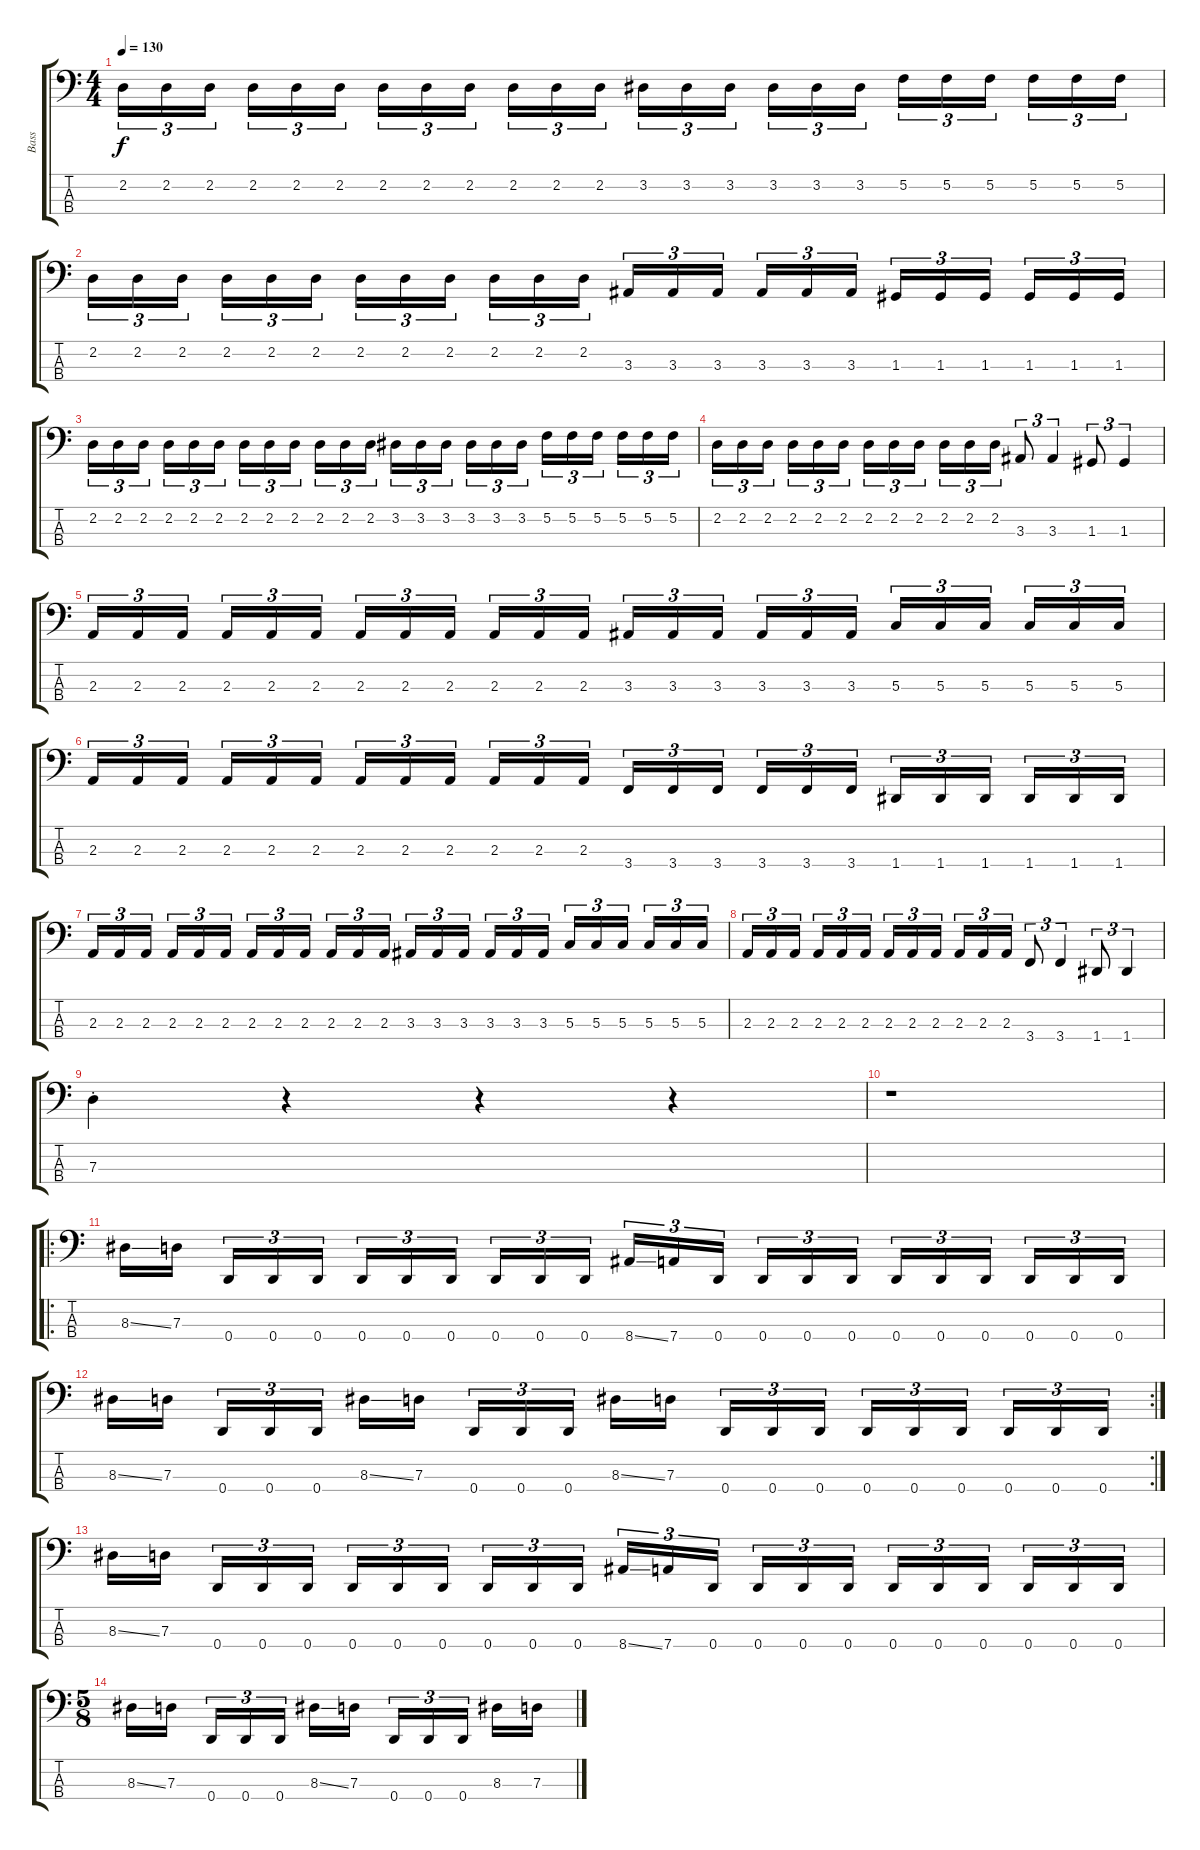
\track ("Bass" "Bass") {instrument electricbasspick}
\staff {score tabs}
\tuning (F2 C2 G1 D1) {hide}
\ts (4 4)
\tempo 130
\clef f4
\ks c
2.2.16{tu (3 2) dy f} 2.2.16{tu (3 2)} 2.2.16{tu (3 2)} 2.2.16{tu (3 2)} 2.2.16{tu (3 2)} 2.2.16{tu (3 2)} 2.2.16{tu (3 2)} 2.2.16{tu (3 2)} 2.2.16{tu (3 2)} 2.2.16{tu (3 2)} 2.2.16{tu (3 2)} 2.2.16{tu (3 2)} 3.2.16{tu (3 2)} 3.2.16{tu (3 2)} 3.2.16{tu (3 2)} 3.2.16{tu (3 2)} 3.2.16{tu (3 2)} 3.2.16{tu (3 2)} 5.2.16{tu (3 2)} 5.2.16{tu (3 2)} 5.2.16{tu (3 2)} 5.2.16{tu (3 2)} 5.2.16{tu (3 2)} 5.2.16{tu (3 2)} |
2.2.16{tu (3 2)} 2.2.16{tu (3 2)} 2.2.16{tu (3 2)} 2.2.16{tu (3 2)} 2.2.16{tu (3 2)} 2.2.16{tu (3 2)} 2.2.16{tu (3 2)} 2.2.16{tu (3 2)} 2.2.16{tu (3 2)} 2.2.16{tu (3 2)} 2.2.16{tu (3 2)} 2.2.16{tu (3 2)} 3.3.16{tu (3 2)} 3.3.16{tu (3 2)} 3.3.16{tu (3 2)} 3.3.16{tu (3 2)} 3.3.16{tu (3 2)} 3.3.16{tu (3 2)} 1.3.16{tu (3 2)} 1.3.16{tu (3 2)} 1.3.16{tu (3 2)} 1.3.16{tu (3 2)} 1.3.16{tu (3 2)} 1.3.16{tu (3 2)} |
2.2.16{tu (3 2)} 2.2.16{tu (3 2)} 2.2.16{tu (3 2)} 2.2.16{tu (3 2)} 2.2.16{tu (3 2)} 2.2.16{tu (3 2)} 2.2.16{tu (3 2)} 2.2.16{tu (3 2)} 2.2.16{tu (3 2)} 2.2.16{tu (3 2)} 2.2.16{tu (3 2)} 2.2.16{tu (3 2)} 3.2.16{tu (3 2)} 3.2.16{tu (3 2)} 3.2.16{tu (3 2)} 3.2.16{tu (3 2)} 3.2.16{tu (3 2)} 3.2.16{tu (3 2)} 5.2.16{tu (3 2)} 5.2.16{tu (3 2)} 5.2.16{tu (3 2)} 5.2.16{tu (3 2)} 5.2.16{tu (3 2)} 5.2.16{tu (3 2)} |
2.2.16{tu (3 2)} 2.2.16{tu (3 2)} 2.2.16{tu (3 2)} 2.2.16{tu (3 2)} 2.2.16{tu (3 2)} 2.2.16{tu (3 2)} 2.2.16{tu (3 2)} 2.2.16{tu (3 2)} 2.2.16{tu (3 2)} 2.2.16{tu (3 2)} 2.2.16{tu (3 2)} 2.2.16{tu (3 2)} 3.3.8{tu (3 2)} 3.3.4{tu (3 2)} 1.3.8{tu (3 2)} 1.3.4{tu (3 2)} |
2.3.16{tu (3 2)} 2.3.16{tu (3 2)} 2.3.16{tu (3 2)} 2.3.16{tu (3 2)} 2.3.16{tu (3 2)} 2.3.16{tu (3 2)} 2.3.16{tu (3 2)} 2.3.16{tu (3 2)} 2.3.16{tu (3 2)} 2.3.16{tu (3 2)} 2.3.16{tu (3 2)} 2.3.16{tu (3 2)} 3.3.16{tu (3 2)} 3.3.16{tu (3 2)} 3.3.16{tu (3 2)} 3.3.16{tu (3 2)} 3.3.16{tu (3 2)} 3.3.16{tu (3 2)} 5.3.16{tu (3 2)} 5.3.16{tu (3 2)} 5.3.16{tu (3 2)} 5.3.16{tu (3 2)} 5.3.16{tu (3 2)} 5.3.16{tu (3 2)} |
2.3.16{tu (3 2)} 2.3.16{tu (3 2)} 2.3.16{tu (3 2)} 2.3.16{tu (3 2)} 2.3.16{tu (3 2)} 2.3.16{tu (3 2)} 2.3.16{tu (3 2)} 2.3.16{tu (3 2)} 2.3.16{tu (3 2)} 2.3.16{tu (3 2)} 2.3.16{tu (3 2)} 2.3.16{tu (3 2)} 3.4.16{tu (3 2)} 3.4.16{tu (3 2)} 3.4.16{tu (3 2)} 3.4.16{tu (3 2)} 3.4.16{tu (3 2)} 3.4.16{tu (3 2)} 1.4.16{tu (3 2)} 1.4.16{tu (3 2)} 1.4.16{tu (3 2)} 1.4.16{tu (3 2)} 1.4.16{tu (3 2)} 1.4.16{tu (3 2)} |
2.3.16{tu (3 2)} 2.3.16{tu (3 2)} 2.3.16{tu (3 2)} 2.3.16{tu (3 2)} 2.3.16{tu (3 2)} 2.3.16{tu (3 2)} 2.3.16{tu (3 2)} 2.3.16{tu (3 2)} 2.3.16{tu (3 2)} 2.3.16{tu (3 2)} 2.3.16{tu (3 2)} 2.3.16{tu (3 2)} 3.3.16{tu (3 2)} 3.3.16{tu (3 2)} 3.3.16{tu (3 2)} 3.3.16{tu (3 2)} 3.3.16{tu (3 2)} 3.3.16{tu (3 2)} 5.3.16{tu (3 2)} 5.3.16{tu (3 2)} 5.3.16{tu (3 2)} 5.3.16{tu (3 2)} 5.3.16{tu (3 2)} 5.3.16{tu (3 2)} |
2.3.16{tu (3 2)} 2.3.16{tu (3 2)} 2.3.16{tu (3 2)} 2.3.16{tu (3 2)} 2.3.16{tu (3 2)} 2.3.16{tu (3 2)} 2.3.16{tu (3 2)} 2.3.16{tu (3 2)} 2.3.16{tu (3 2)} 2.3.16{tu (3 2)} 2.3.16{tu (3 2)} 2.3.16{tu (3 2)} 3.4.8{tu (3 2)} 3.4.4{tu (3 2)} 1.4.8{tu (3 2)} 1.4.4{tu (3 2)} |
7.3{st}.4 r.4 r.4 r.4 |
r.1 |
\ro
8.3{ss}.16 7.3.16 0.4.16{tu (3 2)} 0.4.16{tu (3 2)} 0.4.16{tu (3 2)} 0.4.16{tu (3 2)} 0.4.16{tu (3 2)} 0.4.16{tu (3 2)} 0.4.16{tu (3 2)} 0.4.16{tu (3 2)} 0.4.16{tu (3 2)} 8.4{ss}.16{tu (3 2)} 7.4.16{tu (3 2)} 0.4.16{tu (3 2)} 0.4.16{tu (3 2)} 0.4.16{tu (3 2)} 0.4.16{tu (3 2)} 0.4.16{tu (3 2)} 0.4.16{tu (3 2)} 0.4.16{tu (3 2)} 0.4.16{tu (3 2)} 0.4.16{tu (3 2)} 0.4.16{tu (3 2)} |
\rc 2
8.3{ss}.16 7.3.16 0.4.16{tu (3 2)} 0.4.16{tu (3 2)} 0.4.16{tu (3 2)} 8.3{ss}.16 7.3.16 0.4.16{tu (3 2)} 0.4.16{tu (3 2)} 0.4.16{tu (3 2)} 8.3{ss}.16 7.3.16 0.4.16{tu (3 2)} 0.4.16{tu (3 2)} 0.4.16{tu (3 2)} 0.4.16{tu (3 2)} 0.4.16{tu (3 2)} 0.4.16{tu (3 2)} 0.4.16{tu (3 2)} 0.4.16{tu (3 2)} 0.4.16{tu (3 2)} |
8.3{ss}.16 7.3.16 0.4.16{tu (3 2)} 0.4.16{tu (3 2)} 0.4.16{tu (3 2)} 0.4.16{tu (3 2)} 0.4.16{tu (3 2)} 0.4.16{tu (3 2)} 0.4.16{tu (3 2)} 0.4.16{tu (3 2)} 0.4.16{tu (3 2)} 8.4{ss}.16{tu (3 2)} 7.4.16{tu (3 2)} 0.4.16{tu (3 2)} 0.4.16{tu (3 2)} 0.4.16{tu (3 2)} 0.4.16{tu (3 2)} 0.4.16{tu (3 2)} 0.4.16{tu (3 2)} 0.4.16{tu (3 2)} 0.4.16{tu (3 2)} 0.4.16{tu (3 2)} 0.4.16{tu (3 2)} |
\ts (5 8)
8.3{ss}.16 7.3.16 0.4.16{tu (3 2)} 0.4.16{tu (3 2)} 0.4.16{tu (3 2)} 8.3{ss}.16 7.3.16 0.4.16{tu (3 2)} 0.4.16{tu (3 2)} 0.4.16{tu (3 2)} 8.3.16 7.3.16
